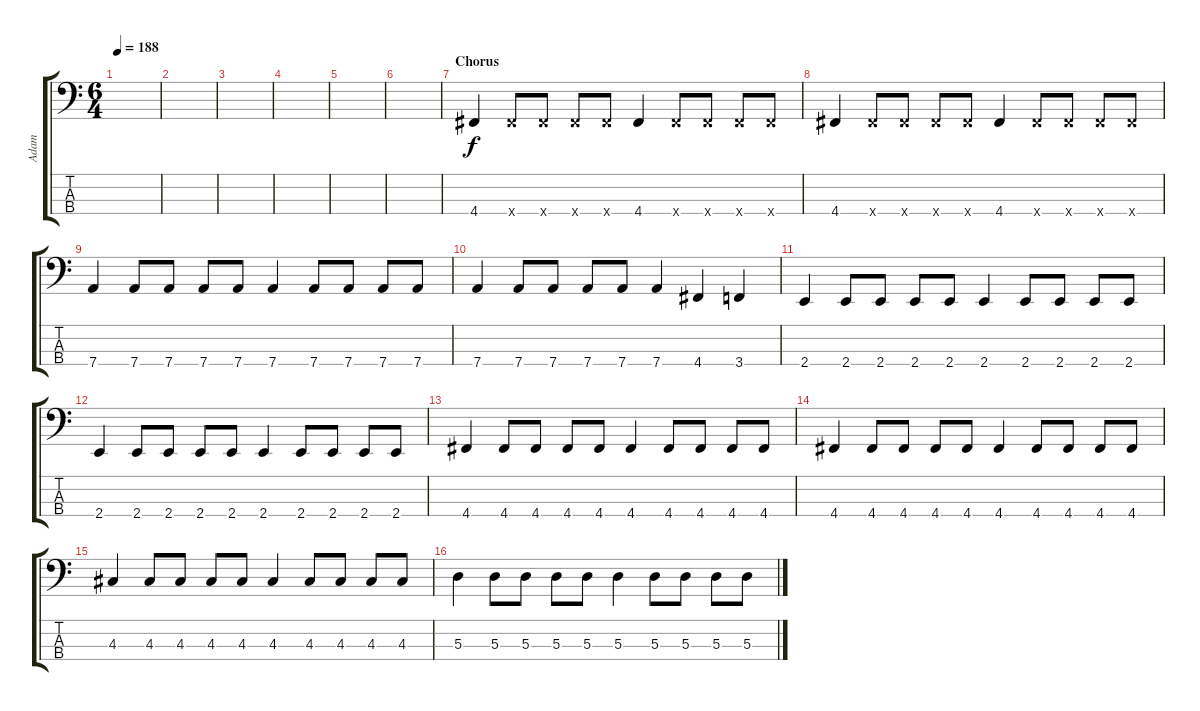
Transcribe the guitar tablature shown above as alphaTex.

\track ("Adam" "Adam") {instrument electricbasspick}
\staff {score tabs}
\tuning (G2 D2 A1 D1) {hide}
\ts (6 4)
\tempo 188
\clef f4
\ks c
|
|
|
|
|
|
\section ("" "Chorus")
4.4.4 4.4{x}.8 4.4{x}.8 4.4{x}.8 4.4{x}.8 4.4.4 4.4{x}.8 4.4{x}.8 4.4{x}.8 4.4{x}.8 |
4.4.4 4.4{x}.8 4.4{x}.8 4.4{x}.8 4.4{x}.8 4.4.4 4.4{x}.8 4.4{x}.8 4.4{x}.8 4.4{x}.8 |
7.4.4 7.4.8 7.4.8 7.4.8 7.4.8 7.4.4 7.4.8 7.4.8 7.4.8 7.4.8 |
7.4.4 7.4.8 7.4.8 7.4.8 7.4.8 7.4.4 4.4.4 3.4.4 |
2.4.4 2.4.8 2.4.8 2.4.8 2.4.8 2.4.4 2.4.8 2.4.8 2.4.8 2.4.8 |
2.4.4 2.4.8 2.4.8 2.4.8 2.4.8 2.4.4 2.4.8 2.4.8 2.4.8 2.4.8 |
4.4.4 4.4.8 4.4.8 4.4.8 4.4.8 4.4.4 4.4.8 4.4.8 4.4.8 4.4.8 |
4.4.4 4.4.8 4.4.8 4.4.8 4.4.8 4.4.4 4.4.8 4.4.8 4.4.8 4.4.8 |
4.3.4 4.3.8 4.3.8 4.3.8 4.3.8 4.3.4 4.3.8 4.3.8 4.3.8 4.3.8 |
5.3.4 5.3.8 5.3.8 5.3.8 5.3.8 5.3.4 5.3.8 5.3.8 5.3.8 5.3.8
